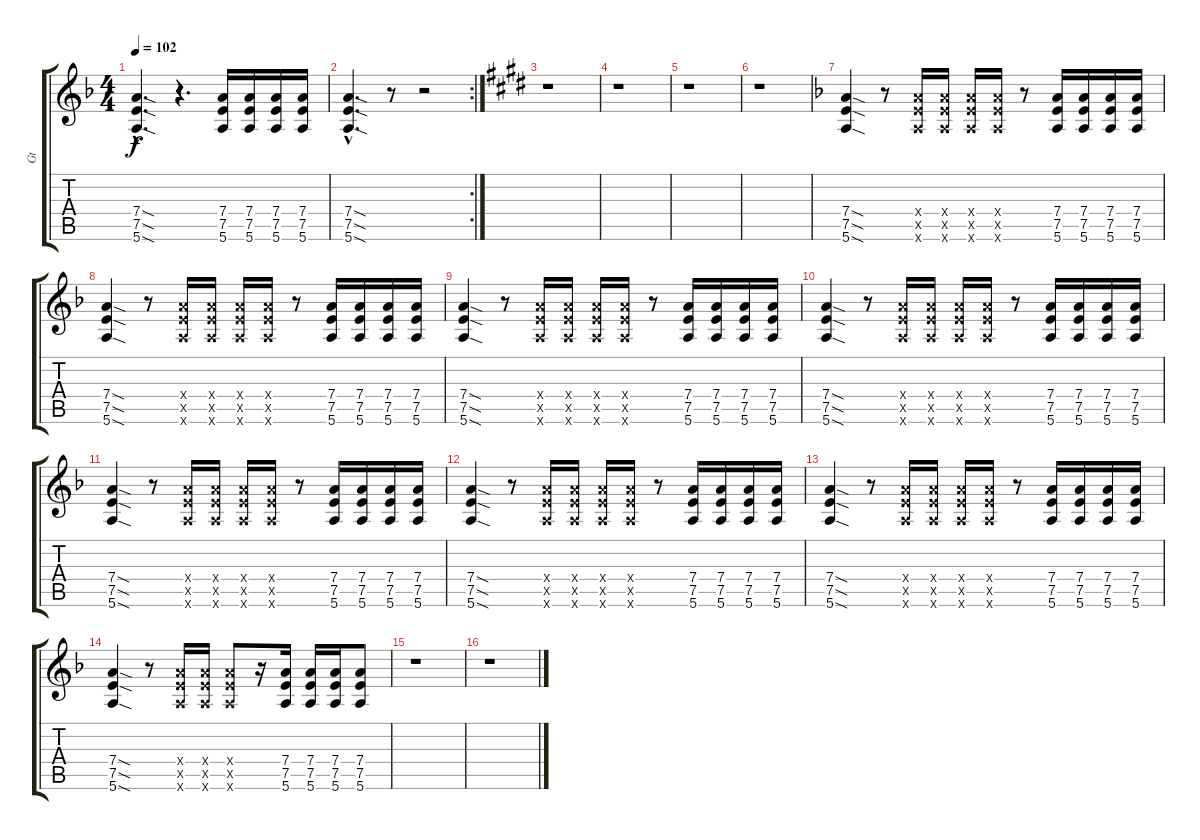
\track ("Gt" "Gt") {instrument overdrivenguitar}
\staff {score tabs}
\tuning (E4 B3 G3 D3 A2 E2) {hide}
\ts (4 4)
\tempo 102
\clef g2
\ks f
(7.4{sod hac} 7.5{sod hac} 5.6{sod hac}).4{d dy f} r.4{d} (7.4 7.5 5.6).16 (7.4 7.5 5.6).16 (7.4 7.5 5.6).16 (7.4 7.5 5.6).16 |
\rc 2
(7.4{sod hac} 7.5{sod hac} 5.6{sod hac}).4{d} r.8 r.2 |
\ks e
r.1 |
r.1 |
r.1 |
r.1 |
\ks f
(7.4{sod} 7.5{sod} 5.6{sod}).4 r.8 (7.4{x} 7.5{x} 5.6{x}).16 (7.4{x} 7.5{x} 5.6{x}).16 (7.4{x} 7.5{x} 5.6{x}).16 (7.4{x} 7.5{x} 5.6{x}).16 r.8 (7.4 7.5 5.6).16 (7.4 7.5 5.6).16 (7.4 7.5 5.6).16 (7.4 7.5 5.6).16 |
(7.4{sod} 7.5{sod} 5.6{sod}).4 r.8 (7.4{x} 7.5{x} 5.6{x}).16 (7.4{x} 7.5{x} 5.6{x}).16 (7.4{x} 7.5{x} 5.6{x}).16 (7.4{x} 7.5{x} 5.6{x}).16 r.8 (7.4 7.5 5.6).16 (7.4 7.5 5.6).16 (7.4 7.5 5.6).16 (7.4 7.5 5.6).16 |
(7.4{sod} 7.5{sod} 5.6{sod}).4 r.8 (7.4{x} 7.5{x} 5.6{x}).16 (7.4{x} 7.5{x} 5.6{x}).16 (7.4{x} 7.5{x} 5.6{x}).16 (7.4{x} 7.5{x} 5.6{x}).16 r.8 (7.4 7.5 5.6).16 (7.4 7.5 5.6).16 (7.4 7.5 5.6).16 (7.4 7.5 5.6).16 |
(7.4{sod} 7.5{sod} 5.6{sod}).4 r.8 (7.4{x} 7.5{x} 5.6{x}).16 (7.4{x} 7.5{x} 5.6{x}).16 (7.4{x} 7.5{x} 5.6{x}).16 (7.4{x} 7.5{x} 5.6{x}).16 r.8 (7.4 7.5 5.6).16 (7.4 7.5 5.6).16 (7.4 7.5 5.6).16 (7.4 7.5 5.6).16 |
(7.4{sod} 7.5{sod} 5.6{sod}).4 r.8 (7.4{x} 7.5{x} 5.6{x}).16 (7.4{x} 7.5{x} 5.6{x}).16 (7.4{x} 7.5{x} 5.6{x}).16 (7.4{x} 7.5{x} 5.6{x}).16 r.8 (7.4 7.5 5.6).16 (7.4 7.5 5.6).16 (7.4 7.5 5.6).16 (7.4 7.5 5.6).16 |
(7.4{sod} 7.5{sod} 5.6{sod}).4 r.8 (7.4{x} 7.5{x} 5.6{x}).16 (7.4{x} 7.5{x} 5.6{x}).16 (7.4{x} 7.5{x} 5.6{x}).16 (7.4{x} 7.5{x} 5.6{x}).16 r.8 (7.4 7.5 5.6).16 (7.4 7.5 5.6).16 (7.4 7.5 5.6).16 (7.4 7.5 5.6).16 |
(7.4{sod} 7.5{sod} 5.6{sod}).4 r.8 (7.4{x} 7.5{x} 5.6{x}).16 (7.4{x} 7.5{x} 5.6{x}).16 (7.4{x} 7.5{x} 5.6{x}).16 (7.4{x} 7.5{x} 5.6{x}).16 r.8 (7.4 7.5 5.6).16 (7.4 7.5 5.6).16 (7.4 7.5 5.6).16 (7.4 7.5 5.6).16 |
(7.4{sod} 7.5{sod} 5.6{sod}).4 r.8 (7.4{x} 7.5{x} 5.6{x}).16 (7.4{x} 7.5{x} 5.6{x}).16 (7.4{x} 7.5{x} 5.6{x}).8 r.16 (7.4 7.5 5.6).16 (7.4 7.5 5.6).16 (7.4 7.5 5.6).16 (7.4 7.5 5.6).8 |
r.1 |
r.1
